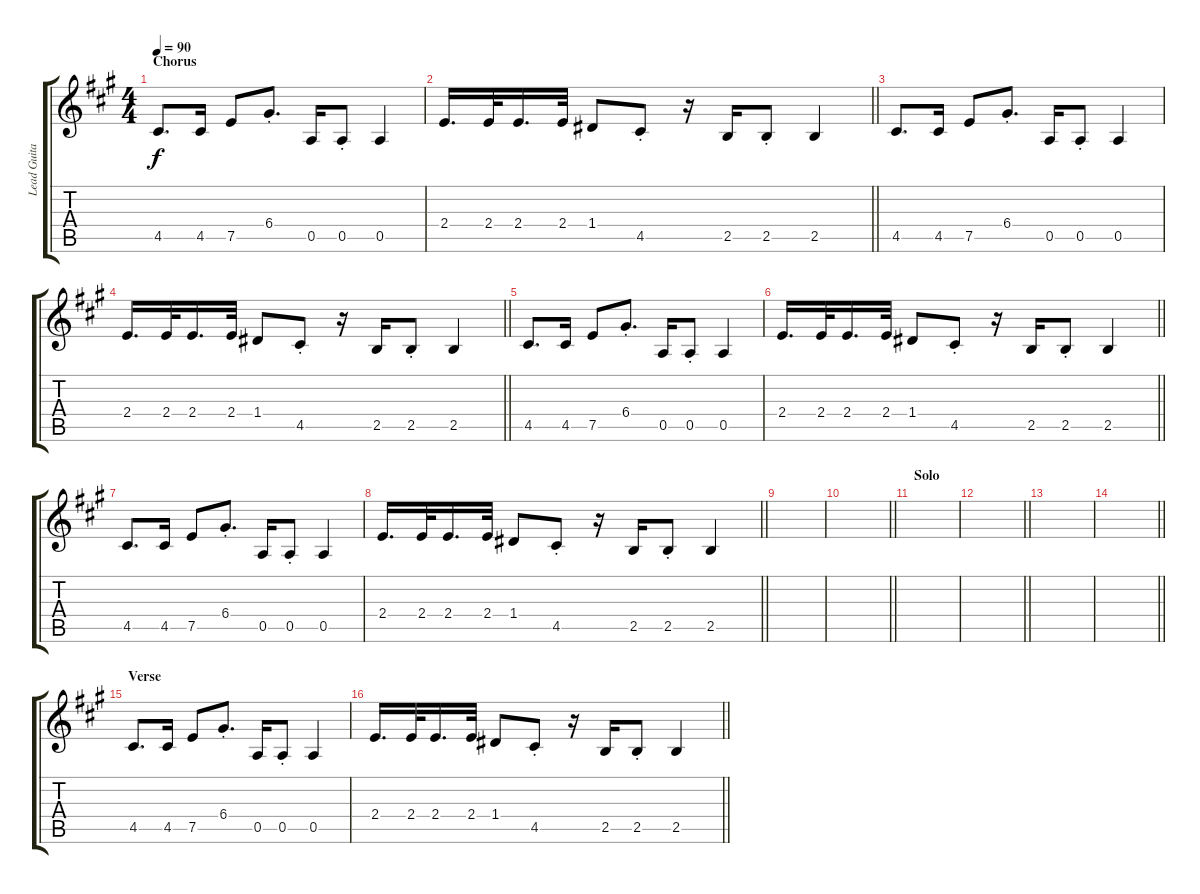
\track ("Lead Guitar" "Lead Guita") {instrument acousticguitarsteel}
\staff {score tabs}
\tuning (E4 B3 G3 D3 A2 E2) {hide}
\ts (4 4)
\section ("" "Chorus")
\tempo 90
\clef g2
\ks a
4.5.8{d dy f instrument acousticguitarsteel} 4.5.16 7.5.8 6.4{st}.8{d} 0.5.16 0.5{st}.8 0.5.4 |
\barLineRight lightlight
2.4.16{d} 2.4.32 2.4.16{d} 2.4.32 1.4.8 4.5{st}.8 r.16 2.5.16 2.5{st}.8 2.5.4 |
4.5.8{d} 4.5.16 7.5.8 6.4{st}.8{d} 0.5.16 0.5{st}.8 0.5.4 |
\barLineRight lightlight
2.4.16{d} 2.4.32 2.4.16{d} 2.4.32 1.4.8 4.5{st}.8 r.16 2.5.16 2.5{st}.8 2.5.4 |
4.5.8{d} 4.5.16 7.5.8 6.4{st}.8{d} 0.5.16 0.5{st}.8 0.5.4 |
\barLineRight lightlight
2.4.16{d} 2.4.32 2.4.16{d} 2.4.32 1.4.8 4.5{st}.8 r.16 2.5.16 2.5{st}.8 2.5.4 |
4.5.8{d} 4.5.16 7.5.8 6.4{st}.8{d} 0.5.16 0.5{st}.8 0.5.4 |
\barLineRight lightlight
2.4.16{d} 2.4.32 2.4.16{d} 2.4.32 1.4.8 4.5{st}.8 r.16 2.5.16 2.5{st}.8 2.5.4 |
|
\barLineRight lightlight
|
\section ("" "Solo")
|
\barLineRight lightlight
|
|
\barLineRight lightlight
|
\section ("" "Verse")
4.5.8{d} 4.5.16 7.5.8 6.4{st}.8{d} 0.5.16 0.5{st}.8 0.5.4 |
\barLineRight lightlight
2.4.16{d} 2.4.32 2.4.16{d} 2.4.32 1.4.8 4.5{st}.8 r.16 2.5.16 2.5{st}.8 2.5.4
